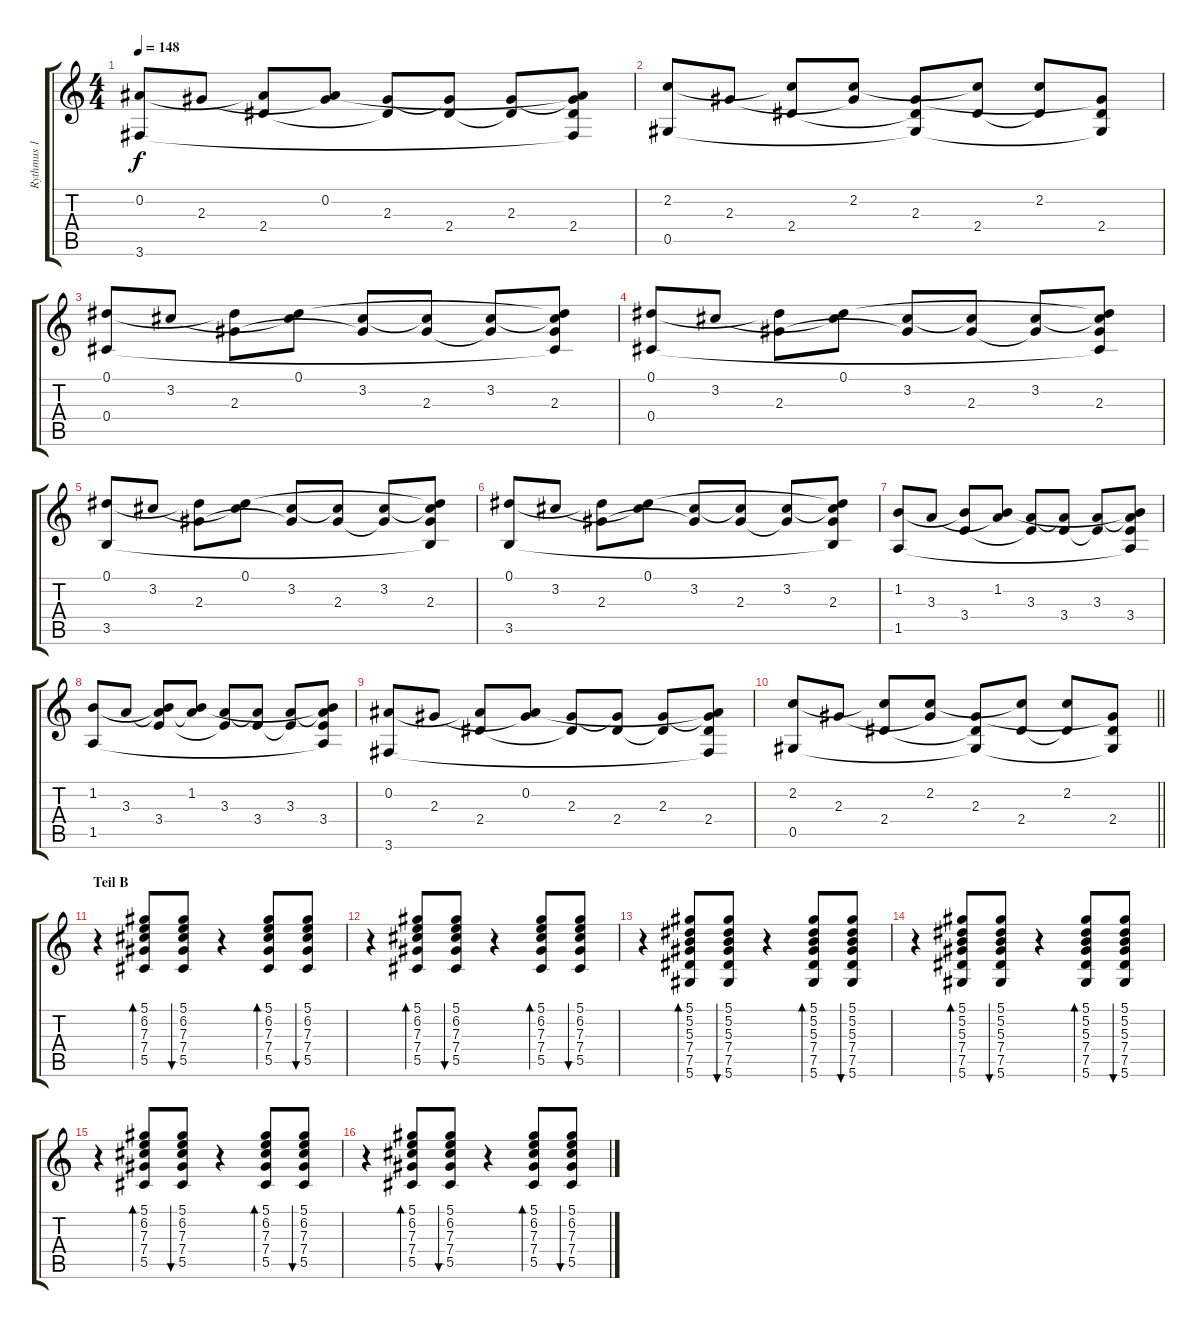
\track ("Rythmus 1" "Rythmus 1") {instrument acousticguitarsteel}
\staff {score tabs}
\tuning (Eb4 Bb3 Gb3 Db3 Ab2 Eb2) {hide}
\ts (4 4)
\tempo 148
\clef g2
\ks c
(0.2 3.6).8{dy f} 2.3.8 (0.2{t} 2.4).8 (0.2 2.3{t}).8 (2.3 2.4{t}).8 (2.3{t} 2.4).8 (2.3 2.4{t}).8 (0.2{t} 2.3{t} 2.4 3.6{t}).8 |
(2.2 0.5).8 2.3.8 (2.2{t} 2.4).8 (2.2 2.3{t}).8 (2.3 2.4{t} 0.5{t}).8 (2.2{t} 2.4).8 (2.2 2.4{t}).8 (2.3{t} 2.4 0.5{t}).8 |
(0.1 0.4).8{volume 11} 3.2.8 (0.1{t} 2.3).8 (0.1 3.2{t}).8 (3.2 2.3{t}).8 (3.2{t} 2.3).8 (3.2 2.3{t}).8 (0.1{t} 3.2{t} 2.3 0.4{t}).8 |
(0.1 0.4).8 3.2.8 (0.1{t} 2.3).8 (0.1 3.2{t}).8 (3.2 2.3{t}).8 (3.2{t} 2.3).8 (3.2 2.3{t}).8 (0.1{t} 3.2{t} 2.3 0.4{t}).8 |
(0.1 3.5).8 3.2.8 (0.1{t} 2.3).8 (0.1 3.2{t}).8 (3.2 2.3{t}).8 (3.2{t} 2.3).8 (3.2 2.3{t}).8 (0.1{t} 3.2{t} 2.3 3.5{t}).8 |
(0.1 3.5).8 3.2.8 (0.1{t} 2.3).8 (0.1 3.2{t}).8 (3.2 2.3{t}).8 (3.2{t} 2.3).8 (3.2 2.3{t}).8 (0.1{t} 3.2{t} 2.3 3.5{t}).8 |
(1.2 1.5).8 3.3.8 (1.2{t} 3.4).8 (1.2 3.3{t}).8 (3.3 3.4{t}).8 (3.3{t} 3.4).8 (3.3 3.4{t}).8 (1.2{t} 3.3{t} 3.4 1.5{t}).8 |
(1.2 1.5).8 3.3.8 (1.2{t} 3.3{t} 3.4).8 (1.2 3.3{t}).8 (3.3 3.4{t}).8 (3.3{t} 3.4).8 (3.3 3.4{t}).8 (1.2{t} 3.3{t} 3.4 1.5{t}).8 |
(0.2 3.6).8 2.3.8 (0.2{t} 2.4).8 (0.2 2.3{t}).8 (2.3 2.4{t}).8 (2.3{t} 2.4).8 (2.3 2.4{t}).8 (0.2{t} 2.3{t} 2.4 3.6{t}).8 |
\barLineRight lightlight
(2.2 0.5).8 2.3.8 (2.2{t} 2.4).8 (2.2 2.3{t}).8 (2.3 2.4{t} 0.5{t}).8 (2.2{t} 2.4).8 (2.2 2.4{t}).8 (2.3{t} 2.4 0.5{t}).8 |
\section ("" "Teil B")
r.4{volume 12} (5.1 6.2 7.3 7.4 5.5).8{bd 60} (5.1 6.2 7.3 7.4 5.5).8{bu 60} r.4 (5.1 6.2 7.3 7.4 5.5).8{bd 60} (5.1 6.2 7.3 7.4 5.5).8{bu 60} |
r.4 (5.1 6.2 7.3 7.4 5.5).8{bd 60} (5.1 6.2 7.3 7.4 5.5).8{bu 60} r.4 (5.1 6.2 7.3 7.4 5.5).8{bd 60} (5.1 6.2 7.3 7.4 5.5).8{bu 60} |
r.4 (5.1 5.2 5.3 7.4 7.5 5.6).8{bd 60} (5.1 5.2 5.3 7.4 7.5 5.6).8{bu 60} r.4 (5.1 5.2 5.3 7.4 7.5 5.6).8{bd 60} (5.1 5.2 5.3 7.4 7.5 5.6).8{bu 60} |
r.4 (5.1 5.2 5.3 7.4 7.5 5.6).8{bd 60} (5.1 5.2 5.3 7.4 7.5 5.6).8{bu 60} r.4 (5.1 5.2 5.3 7.4 7.5 5.6).8{bd 60} (5.1 5.2 5.3 7.4 7.5 5.6).8{bu 60} |
r.4 (5.1 6.2 7.3 7.4 5.5).8{bd 60} (5.1 6.2 7.3 7.4 5.5).8{bu 60} r.4 (5.1 6.2 7.3 7.4 5.5).8{bd 60} (5.1 6.2 7.3 7.4 5.5).8{bu 60} |
r.4 (5.1 6.2 7.3 7.4 5.5).8{bd 60} (5.1 6.2 7.3 7.4 5.5).8{bu 60} r.4 (5.1 6.2 7.3 7.4 5.5).8{bd 60} (5.1 6.2 7.3 7.4 5.5).8{bu 60}
